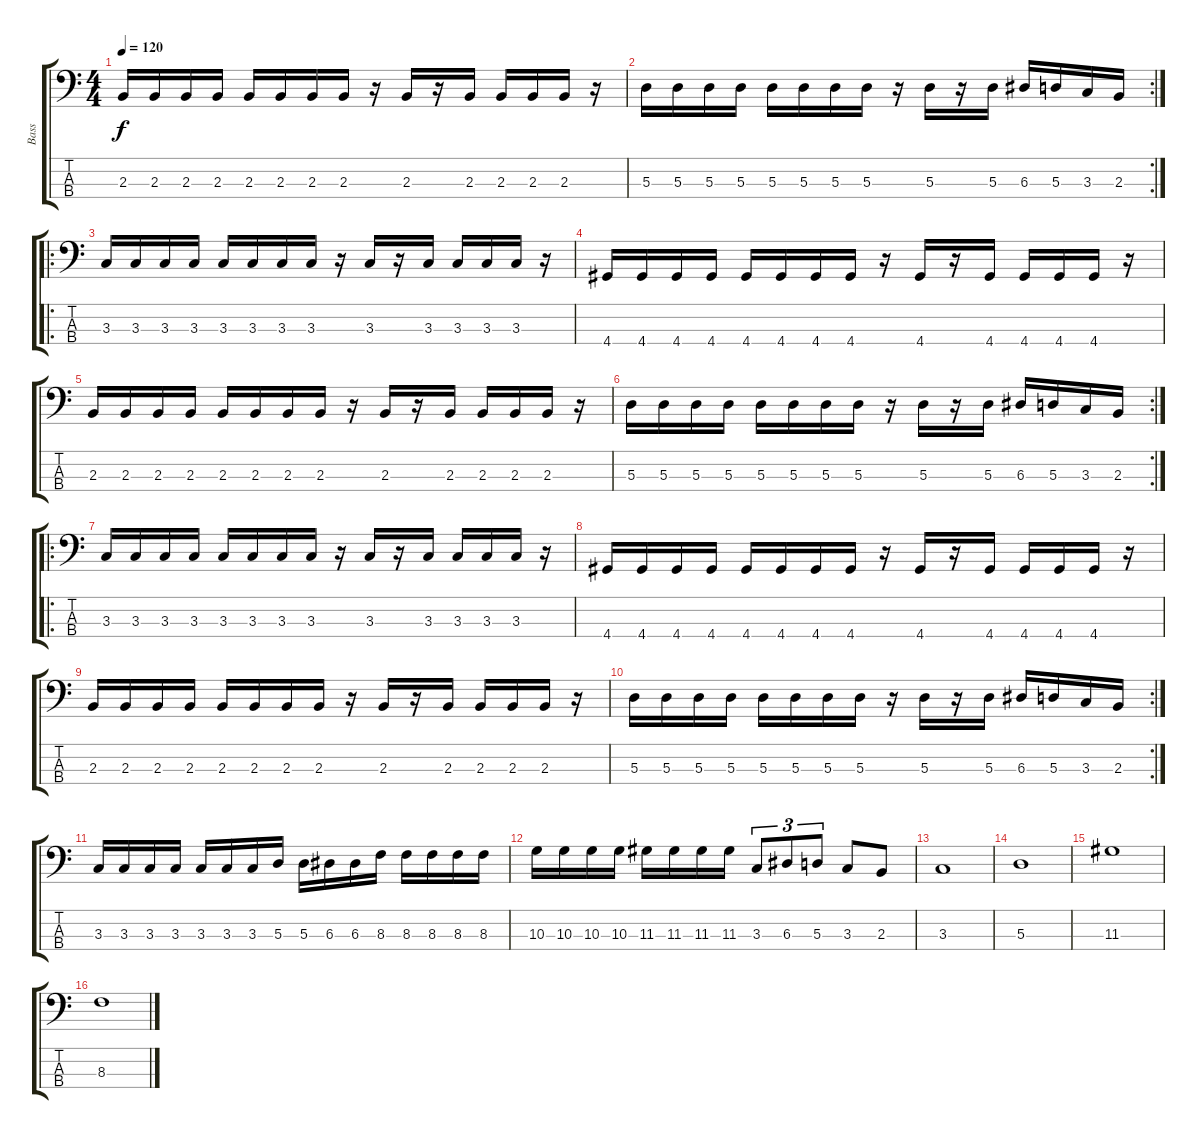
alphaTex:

\track ("Bass" "Bass") {instrument electricbassfinger}
\staff {score tabs}
\tuning (G2 D2 A1 E1) {hide}
\ts (4 4)
\tempo 120
\clef f4
\ks c
2.3.16{dy f} 2.3.16 2.3.16 2.3.16 2.3.16 2.3.16 2.3.16 2.3.16 r.16 2.3.16 r.16 2.3.16 2.3.16 2.3.16 2.3.16 r.16 |
\rc 2
5.3.16 5.3.16 5.3.16 5.3.16 5.3.16 5.3.16 5.3.16 5.3.16 r.16 5.3.16 r.16 5.3.16 6.3.16 5.3.16 3.3.16 2.3.16 |
\ro
3.3.16 3.3.16 3.3.16 3.3.16 3.3.16 3.3.16 3.3.16 3.3.16 r.16 3.3.16 r.16 3.3.16 3.3.16 3.3.16 3.3.16 r.16 |
4.4.16 4.4.16 4.4.16 4.4.16 4.4.16 4.4.16 4.4.16 4.4.16 r.16 4.4.16 r.16 4.4.16 4.4.16 4.4.16 4.4.16 r.16 |
2.3.16 2.3.16 2.3.16 2.3.16 2.3.16 2.3.16 2.3.16 2.3.16 r.16 2.3.16 r.16 2.3.16 2.3.16 2.3.16 2.3.16 r.16 |
\rc 2
5.3.16 5.3.16 5.3.16 5.3.16 5.3.16 5.3.16 5.3.16 5.3.16 r.16 5.3.16 r.16 5.3.16 6.3.16 5.3.16 3.3.16 2.3.16 |
\ro
3.3.16 3.3.16 3.3.16 3.3.16 3.3.16 3.3.16 3.3.16 3.3.16 r.16 3.3.16 r.16 3.3.16 3.3.16 3.3.16 3.3.16 r.16 |
4.4.16 4.4.16 4.4.16 4.4.16 4.4.16 4.4.16 4.4.16 4.4.16 r.16 4.4.16 r.16 4.4.16 4.4.16 4.4.16 4.4.16 r.16 |
2.3.16 2.3.16 2.3.16 2.3.16 2.3.16 2.3.16 2.3.16 2.3.16 r.16 2.3.16 r.16 2.3.16 2.3.16 2.3.16 2.3.16 r.16 |
\rc 2
5.3.16 5.3.16 5.3.16 5.3.16 5.3.16 5.3.16 5.3.16 5.3.16 r.16 5.3.16 r.16 5.3.16 6.3.16 5.3.16 3.3.16 2.3.16 |
3.3.16 3.3.16 3.3.16 3.3.16 3.3.16 3.3.16 3.3.16 5.3.16 5.3.16 6.3.16 6.3.16 8.3.16 8.3.16 8.3.16 8.3.16 8.3.16 |
10.3.16 10.3.16 10.3.16 10.3.16 11.3.16 11.3.16 11.3.16 11.3.16 3.3.8{tu (3 2)} 6.3.8{tu (3 2)} 5.3.8{tu (3 2)} 3.3.8 2.3.8 |
3.3.1 |
5.3.1 |
11.3.1 |
8.3.1
